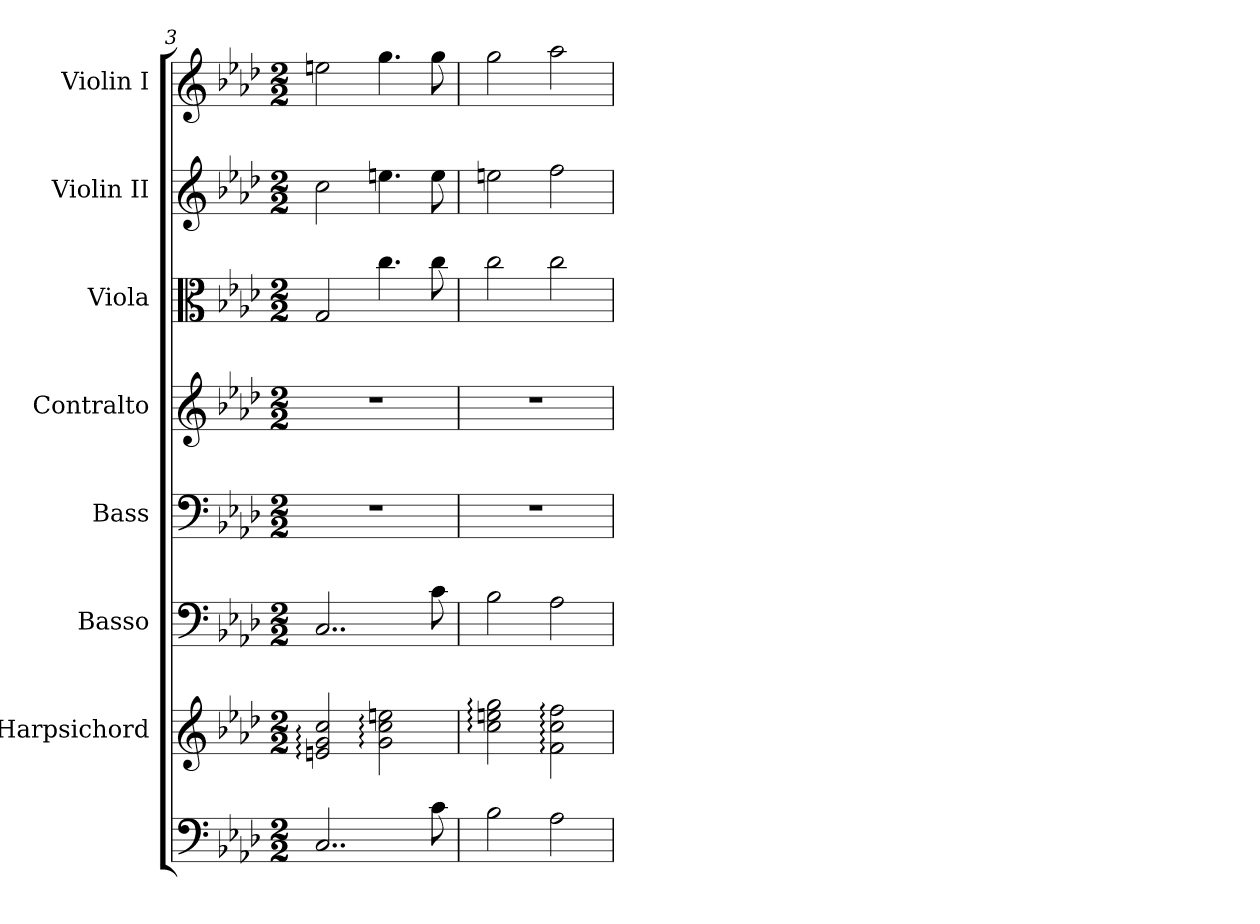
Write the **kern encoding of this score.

**kern	**kern	**kern	**kern	**kern	**kern	**kern	**kern
*part8	*part7	*part6	*part5	*part4	*part3	*part2	*part1
*staff8	*staff7	*staff6	*staff5	*staff4	*staff3	*staff2	*staff1
*	*I"Harpsichord	*I"Basso	*I"Bass	*I"Contralto	*I"Viola	*I"Violin II	*I"Violin I
*	*	*	*I'B.	*I'C.	*I'Vla.	*I'Vln. II	*I'Vln. I
*clefF4	*clefG2	*clefF4	*clefF4	*clefG2	*clefC3	*clefG2	*clefG2
*k[b-e-a-d-]	*k[b-e-a-d-]	*k[b-e-a-d-]	*k[b-e-a-d-]	*k[b-e-a-d-]	*k[b-e-a-d-]	*k[b-e-a-d-]	*k[b-e-a-d-]
*f:	*f:	*f:	*f:	*f:	*f:	*f:	*f:
*M2/2	*M2/2	*M2/2	*M2/2	*M2/2	*M2/2	*M2/2	*M2/2
=3	=3	=3	=3	=3	=3	=3	=3
2..Ci/	2eni/: 2gi: 2cci:	2..Ci/	1r	1r	2Gi/	2cci\	2eeni\
.	2gi\: 2cci: 2eeni:	.	.	.	4.cci\	4.eeni\	4.ggi\
8ci\	.	8ci\	.	.	8cci\	8eei\	8ggi\
=4	=4	=4	=4	=4	=4	=4	=4
2B-i\	2cci\: 2eeni: 2ggi:	2B-i\	1r	1r	2cci\	2eeni\	2ggi\
2A-i\	2fi\: 2cci: 2ffi:	2A-i\	.	.	2cci\	2ffi\	2aa-i\
=	=	=	=	=	=	=	=
*-	*-	*-	*-	*-	*-	*-	*-
